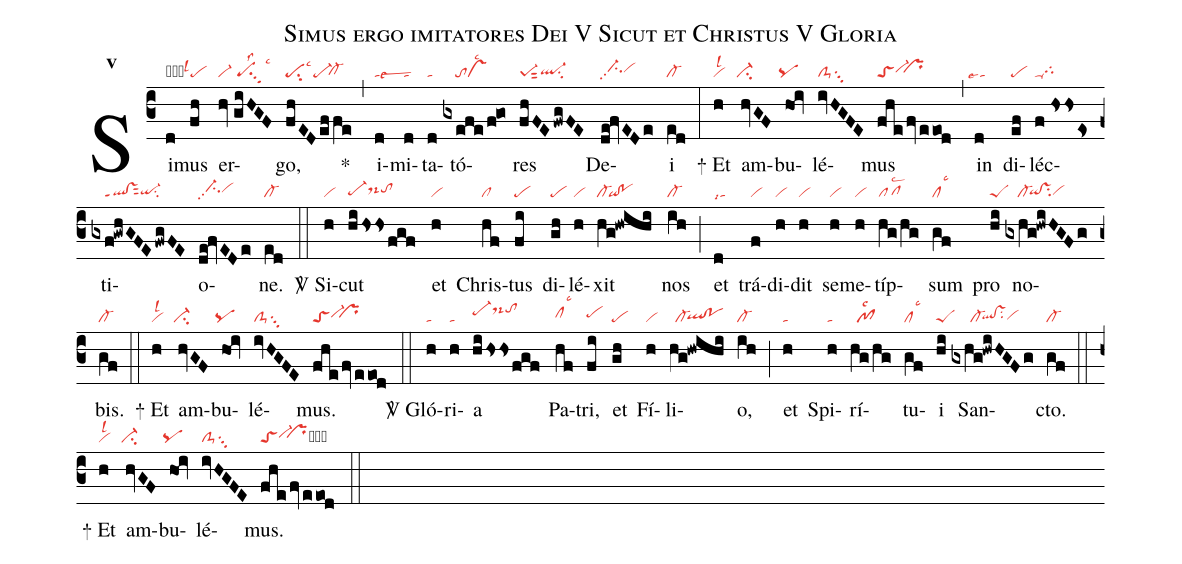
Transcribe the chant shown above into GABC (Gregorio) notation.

name:Simus ergo imitatores Dei V Sicut et Christus V Gloria;
office-part:re;
mode:5;
nabc-lines:1;
%%
initial-style: 1;
name:Simus ergo imitatores Dei;
mode: 5;
office-part: Responsorium;
annotation: Resp.;
annotation: v;
nabc-lines:1;
%%
(c3) Si(d|obta)mus(fh|``pelsl1) er(hv//giHGF|vi-/pesu3lss2lsc3)go,(fhEDeffe|pesu2lsc3pe-`cl-hg) <sp>*</sp>(,) i(d|talsew3)mi(d|ta)ta(d|ta)tó(gxefe/f@go|////tovslsc2)res(fhFE/fwgFE|pe-1sut2ql-hgsu2) De(de!fvEDe|//ci-hhpp2vihh)i(ed|cl-) (:)

<sp>+</sp> Et(h|vilsl2) am(hvGF|`ci-)bu(hoi|``pq)lé(ivHGFE|clS-su3)mus(fhe/fv/eeod|toSvi-hh``prhh) (,) in(d|``talse4) di(ef|pe)léc(f//hshses|ta-tghh)ti(gxf!gwhGFE/fwgFE|////ql!vsppt1sut2qi-hgsu2)o(de!fvEDe|//ci-hhpp2vihh)ne.(ed|cl-) (::) <sp>V/</sp> Si(h|vi)cut(hihshsfgf|pe-hgds-hhtohh) et(h|vi) Chris(hf|cl)tus(fi|pe) di(gh|pe)lé(h|vi)xit(hg!hwihi|cl-`qi!po) nos(ih|cl-) (;) et(d|talsi7) trá(f|vi)di(h|vi)dit(h|vi) se(h|vi)me(h|vi)típ(hg/hg|pflsc2)sum(gf|cllsc3) pro(hi|peS) no(gxhg!hwiHGFg|////cl-`qihg!vshgsu2vihg)bis.(gf|cl-) (::)

<sp>+</sp> Et(h|vilsl2) am(hvGF|`ci-)bu(hoi|``pq)lé(ivHGFE|clS-su3)mus.(fhe/fv/eeod|toSvi-hh``prhh) (::)

<sp>V/</sp> Gló(h|ta)ri(h|ta)a(hi/hshs/fgf|pe-hids-hjtohj) Pa(hf|clhhlsc3)tri,(fi|pehh) et(gh|pe) Fí(h|vi)li(hg!hwihi|//cl-`qlhg!pohg)o,(ih|cl-) (;) et(h|ta) Spi(h|ta)rí(hg/hg|//pf1lsc2)tu(gf|cllsc3)i(hi|peS) San(gxhg!hwiHGFg|//////cl-`qlhg!vshgsu2vihg)cto.(gf|cl-) (::)

<sp>+</sp> Et(h|vilsl2) am(hvGF|`ci-)bu(hoi|``pq)lé(ivHGFE|clS-su3)mus.(fhe/fv/eeod|toSvi-hh``prhhcb) (::)
